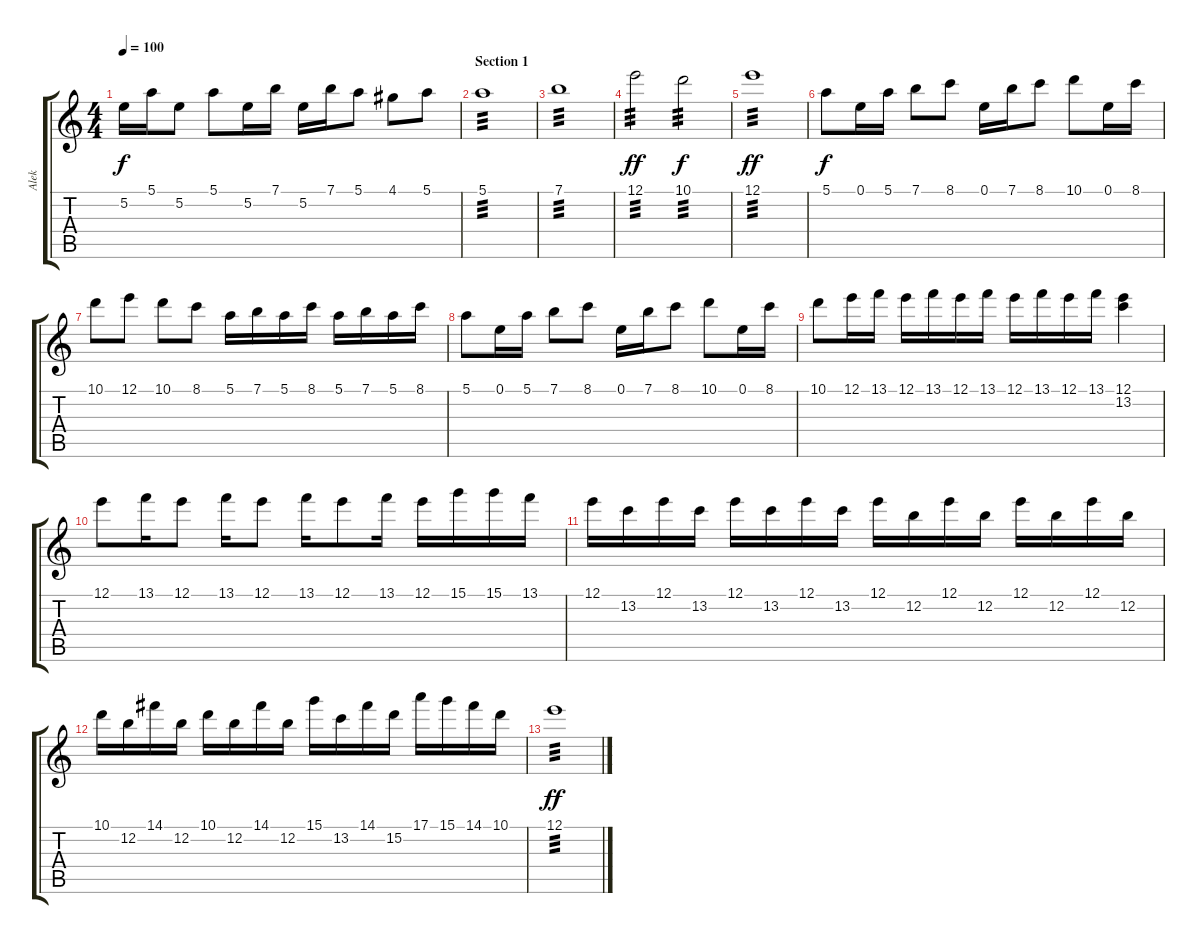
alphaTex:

\track ("Alek" "Alek") {instrument acousticguitarnylon}
\staff {score tabs}
\tuning (E4 B3 G3 D3 A2 E2) {hide}
\ts (4 4)
\tempo 100
\clef g2
\ks c
5.2.16{dy f} 5.1.16 5.2.8 5.1.8 5.2.16 7.1.16 5.2.16 7.1.16 5.1.8 4.1.8 5.1.8 |
\section ("" "Section 1")
5.1.1{tp 3 instrument distortionguitar} |
7.1.1{tp 3} |
12.1.2{tp 3 dy ff} 10.1.2{tp 3 dy f} |
12.1.1{tp 3 dy ff} |
5.1.8{dy f} 0.1.16 5.1.16 7.1.8 8.1.8 0.1.16 7.1.16 8.1.8 10.1.8 0.1.16 8.1.16 |
10.1.8 12.1.8 10.1.8 8.1.8 5.1.16 7.1.16 5.1.16 8.1.16 5.1.16 7.1.16 5.1.16 8.1.16 |
5.1.8 0.1.16 5.1.16 7.1.8 8.1.8 0.1.16 7.1.16 8.1.8 10.1.8 0.1.16 8.1.16 |
10.1.8 12.1.16 13.1.16 12.1.16 13.1.16 12.1.16 13.1.16 12.1.16 13.1.16 12.1.16 13.1.16 (12.1 13.2).4 |
12.1.8 13.1.16 12.1.8 13.1.16 12.1.8 13.1.16 12.1.8 13.1.16 12.1.16 15.1.16 15.1.16 13.1.16 |
12.1.16 13.2.16 12.1.16 13.2.16 12.1.16 13.2.16 12.1.16 13.2.16 12.1.16 12.2.16 12.1.16 12.2.16 12.1.16 12.2.16 12.1.16 12.2.16 |
10.1.16 12.2.16 14.1.16 12.2.16 10.1.16 12.2.16 14.1.16 12.2.16 15.1.16 13.2.16 14.1.16 15.2.16 17.1.16 15.1.16 14.1.16 10.1.16 |
12.1.1{tp 3 dy ff}
